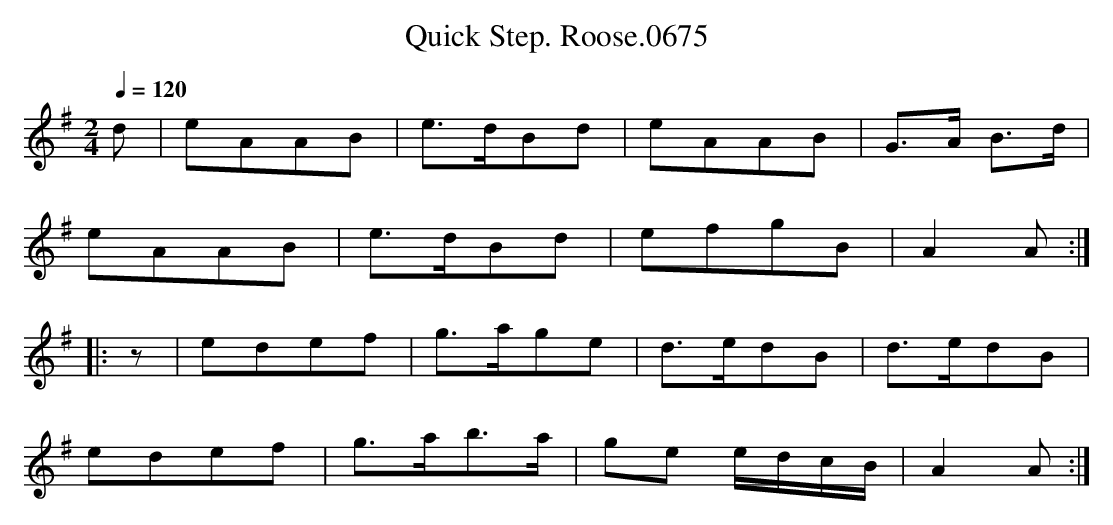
X:1
T:Quick Step. Roose.0675
M:2/4
L:1/8
Q:1/4=120
K:Ador
d|eAAB|e>dBd|eAAB|G>A B>d|
eAAB|e>dBd|efgB|A2A:|
|:z|edef|g>age|d>edB|d>edB|
edef|g>ab>a|ge e/d/c/B/|A2A:|
